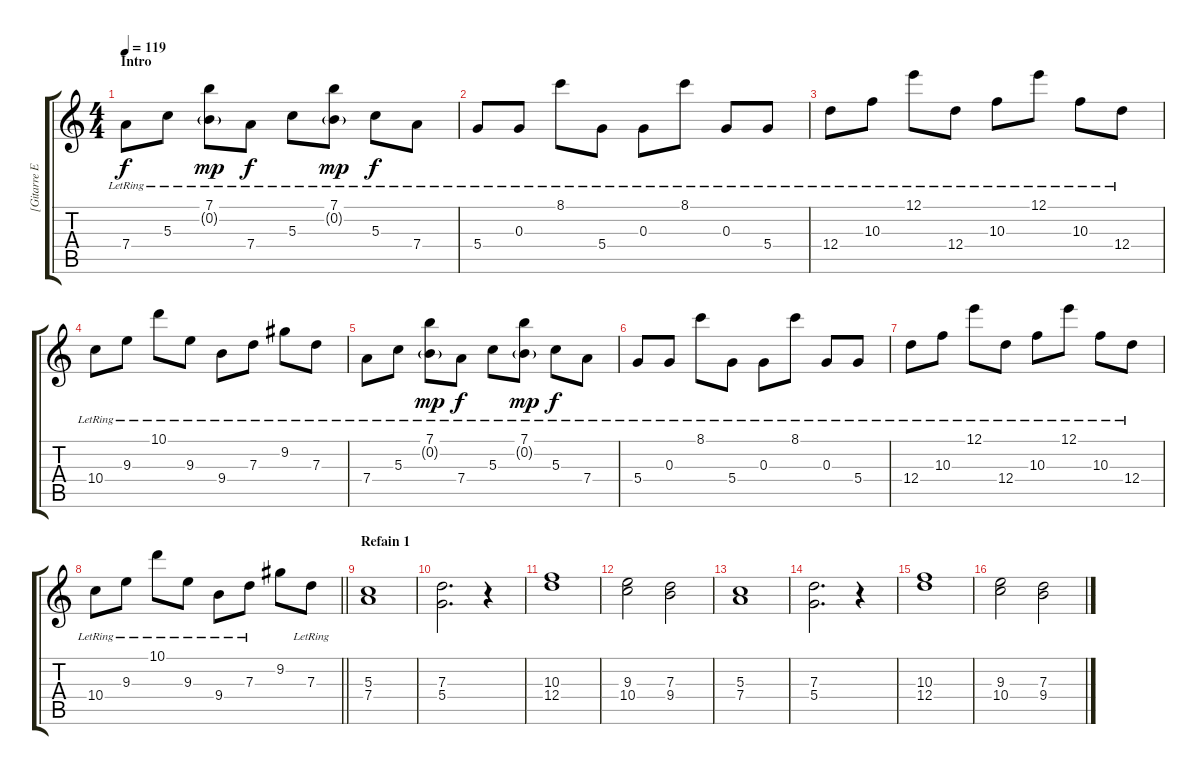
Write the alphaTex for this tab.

\track ("[Gitarre Effekt]" "[Gitarre E") {instrument electricguitarjazz}
\staff {score tabs}
\tuning (E4 B3 G3 D3 A2 D2) {hide}
\ts (4 4)
\section ("" "Intro")
\tempo 119
\clef g2
\ks aminor
7.4{lr}.8{dy f instrument electricguitarjazz} 5.3{lr}.8 (7.1{lr} 0.2{g lr}).8{dy mp} 7.4{lr}.8{dy f} 5.3{lr}.8 (7.1{lr} 0.2{g}).8{dy mp} 5.3{lr}.8{dy f} 7.4{lr}.8 |
\ks c
5.4{lr}.8 0.3{lr}.8 8.1{lr}.8 5.4{lr}.8 0.3{lr}.8 8.1{lr}.8 0.3{lr}.8 5.4{lr}.8 |
12.4{lr}.8 10.3{lr}.8 12.1{lr}.8 12.4{lr}.8 10.3{lr}.8 12.1{lr}.8 10.3{lr}.8 12.4{lr}.8 |
10.4{lr}.8 9.3{lr}.8 10.1{lr}.8 9.3{lr}.8 9.4{lr}.8 7.3{lr}.8 9.2{lr}.8 7.3{lr}.8 |
7.4{lr}.8 5.3{lr}.8 (7.1{lr} 0.2{g lr}).8{dy mp} 7.4{lr}.8{dy f} 5.3{lr}.8 (7.1{lr} 0.2{g}).8{dy mp} 5.3{lr}.8{dy f} 7.4{lr}.8 |
5.4{lr}.8 0.3{lr}.8 8.1{lr}.8 5.4{lr}.8 0.3{lr}.8 8.1{lr}.8 0.3{lr}.8 5.4{lr}.8 |
12.4{lr}.8 10.3{lr}.8 12.1{lr}.8 12.4{lr}.8 10.3{lr}.8 12.1{lr}.8 10.3{lr}.8 12.4{lr}.8 |
\barLineRight lightlight
10.4{lr}.8 9.3{lr}.8 10.1{lr}.8 9.3{lr}.8 9.4{lr}.8 7.3{lr}.8 9.2.8 7.3{lr}.8 |
\section ("" "Refain 1")
(5.3 7.4).1{volume 16} |
(7.3 5.4).2{d} r.4 |
(10.3 12.4).1 |
(9.3 10.4).2 (7.3 9.4).2 |
(5.3 7.4).1 |
(7.3 5.4).2{d} r.4 |
(10.3 12.4).1 |
(9.3 10.4).2 (7.3 9.4).2
